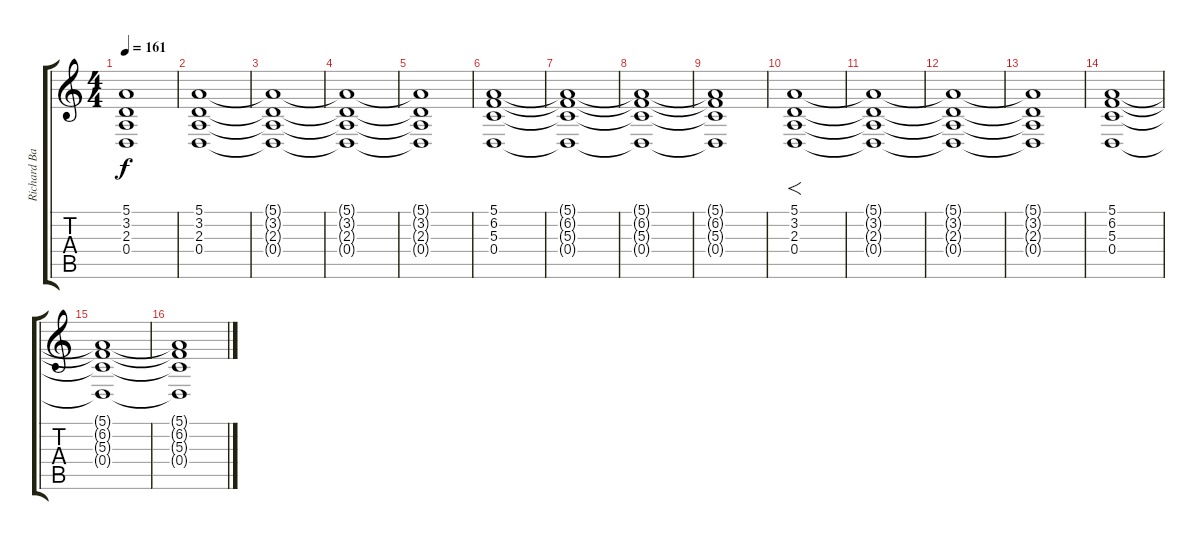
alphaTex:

\track ("Richard Barbieri (Keys)" "Richard Ba") {instrument synthstrings2}
\staff {score tabs}
\tuning (E4 B3 G3 D3 A2 D2) {hide}
\ts (4 4)
\tempo 161
\clef g2
\ks c
(5.1{t} 3.2{t} 2.3{t} 0.4{t}).1{dy f} |
(5.1 3.2 2.3 0.4).1 |
(5.1{t} 3.2{t} 2.3{t} 0.4{t}).1 |
(5.1{t} 3.2{t} 2.3{t} 0.4{t}).1 |
(5.1{t} 3.2{t} 2.3{t} 0.4{t}).1 |
(5.1 6.2 5.3 0.4).1 |
(5.1{t} 6.2{t} 5.3{t} 0.4{t}).1 |
(5.1{t} 6.2{t} 5.3{t} 0.4{t}).1 |
(5.1{t} 6.2{t} 5.3{t} 0.4{t}).1 |
(5.1 3.2 2.3 0.4).1{f} |
(5.1{t} 3.2{t} 2.3{t} 0.4{t}).1 |
(5.1{t} 3.2{t} 2.3{t} 0.4{t}).1 |
(5.1{t} 3.2{t} 2.3{t} 0.4{t}).1 |
(5.1 6.2 5.3 0.4).1 |
(5.1{t} 6.2{t} 5.3{t} 0.4{t}).1 |
(5.1{t} 6.2{t} 5.3{t} 0.4{t}).1
